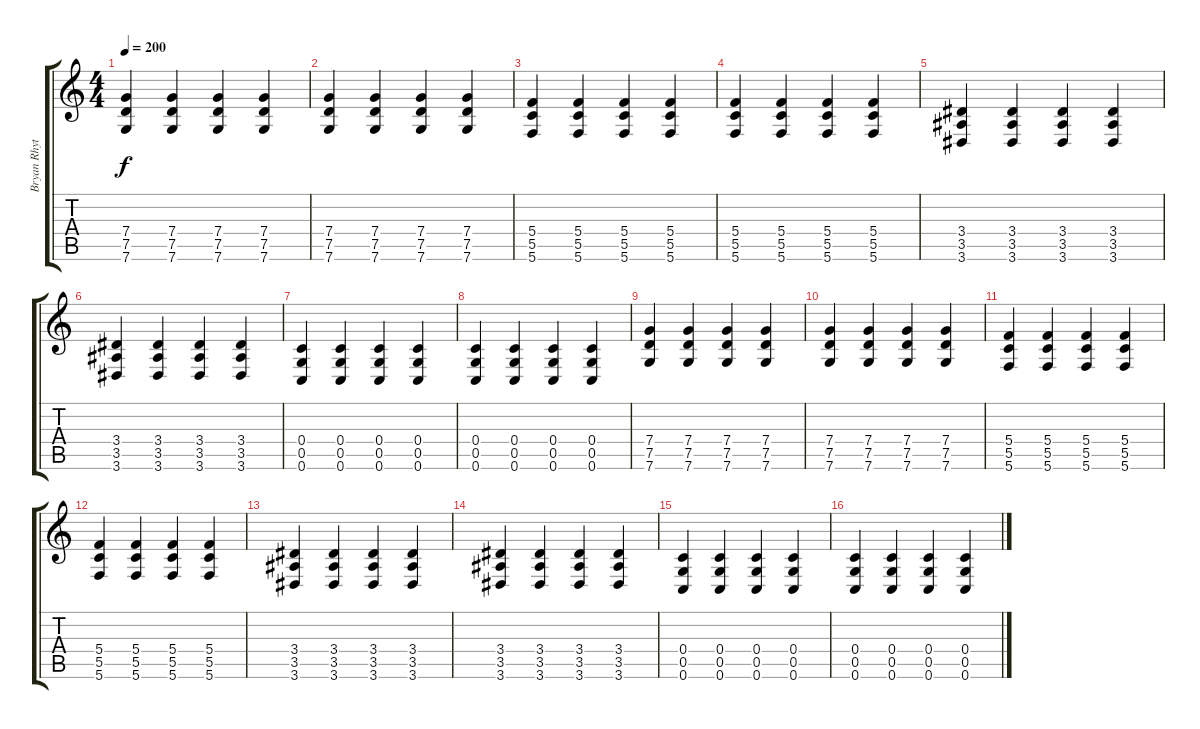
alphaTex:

\track ("Bryan Rhythm" "Bryan Rhyt") {instrument distortionguitar}
\staff {score tabs}
\tuning (D4 A3 F3 C3 G2 C2) {hide}
\ts (4 4)
\tempo 200
\clef g2
\ks c
(7.4 7.5 7.6).4{dy f} (7.4 7.5 7.6).4 (7.4 7.5 7.6).4 (7.4 7.5 7.6).4 |
(7.4 7.5 7.6).4 (7.4 7.5 7.6).4 (7.4 7.5 7.6).4 (7.4 7.5 7.6).4 |
(5.4 5.5 5.6).4 (5.4 5.5 5.6).4 (5.4 5.5 5.6).4 (5.4 5.5 5.6).4 |
(5.4 5.5 5.6).4 (5.4 5.5 5.6).4 (5.4 5.5 5.6).4 (5.4 5.5 5.6).4 |
(3.4 3.5 3.6).4 (3.4 3.5 3.6).4 (3.4 3.5 3.6).4 (3.4 3.5 3.6).4 |
(3.4 3.5 3.6).4 (3.4 3.5 3.6).4 (3.4 3.5 3.6).4 (3.4 3.5 3.6).4 |
(0.4 0.5 0.6).4 (0.4 0.5 0.6).4 (0.4 0.5 0.6).4 (0.4 0.5 0.6).4 |
(0.4 0.5 0.6).4 (0.4 0.5 0.6).4 (0.4 0.5 0.6).4 (0.4 0.5 0.6).4 |
(7.4 7.5 7.6).4 (7.4 7.5 7.6).4 (7.4 7.5 7.6).4 (7.4 7.5 7.6).4 |
(7.4 7.5 7.6).4 (7.4 7.5 7.6).4 (7.4 7.5 7.6).4 (7.4 7.5 7.6).4 |
(5.4 5.5 5.6).4 (5.4 5.5 5.6).4 (5.4 5.5 5.6).4 (5.4 5.5 5.6).4 |
(5.4 5.5 5.6).4 (5.4 5.5 5.6).4 (5.4 5.5 5.6).4 (5.4 5.5 5.6).4 |
(3.4 3.5 3.6).4 (3.4 3.5 3.6).4 (3.4 3.5 3.6).4 (3.4 3.5 3.6).4 |
(3.4 3.5 3.6).4 (3.4 3.5 3.6).4 (3.4 3.5 3.6).4 (3.4 3.5 3.6).4 |
(0.4 0.5 0.6).4 (0.4 0.5 0.6).4 (0.4 0.5 0.6).4 (0.4 0.5 0.6).4 |
(0.4 0.5 0.6).4 (0.4 0.5 0.6).4 (0.4 0.5 0.6).4 (0.4 0.5 0.6).4
